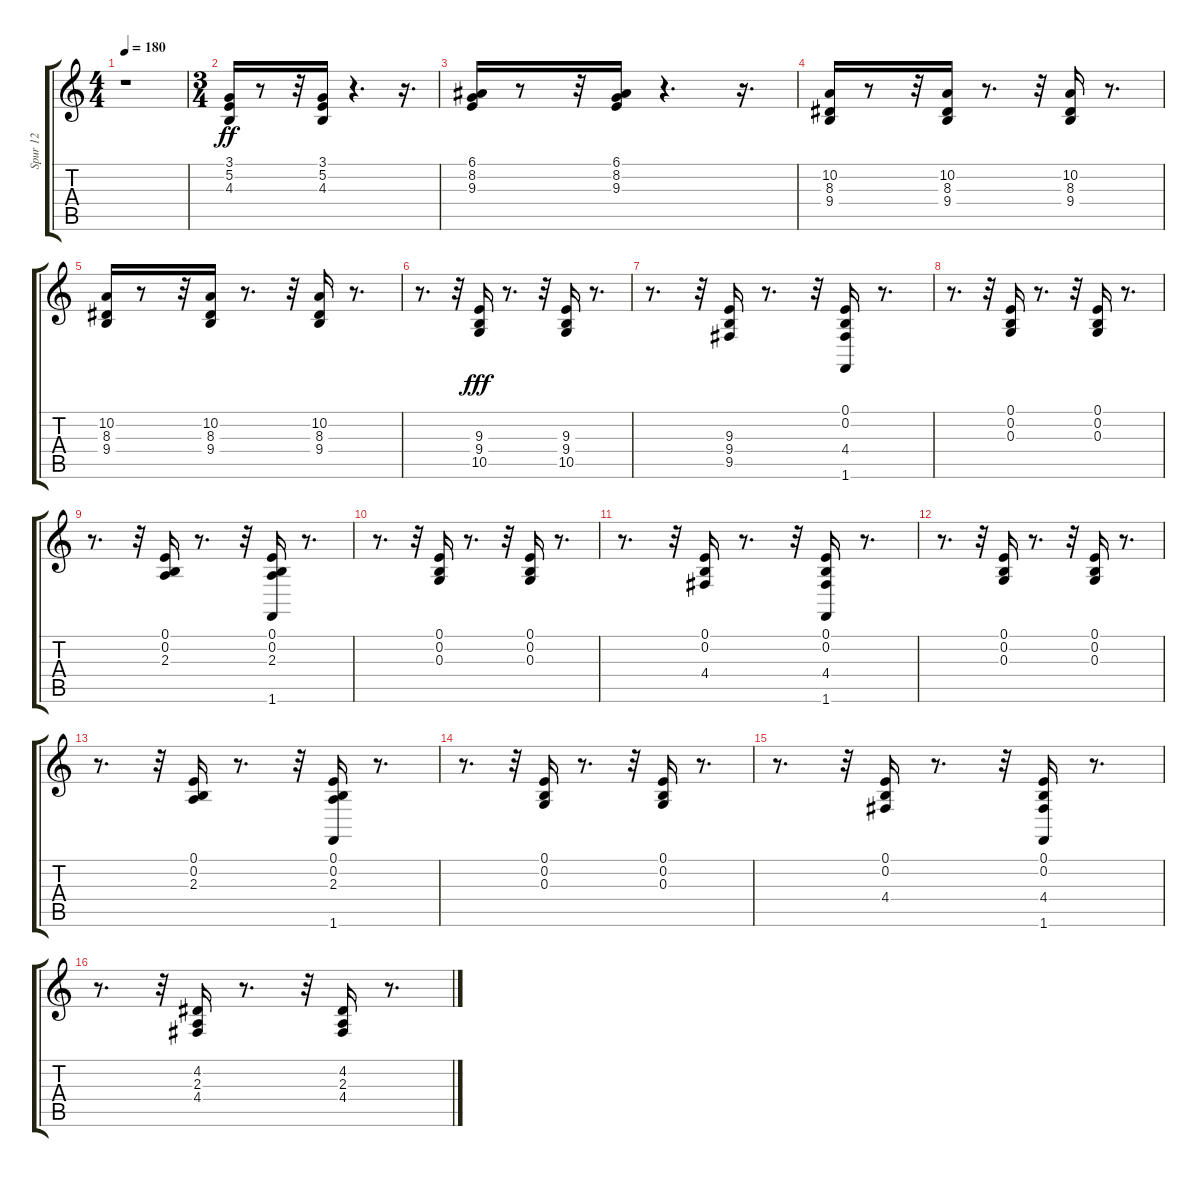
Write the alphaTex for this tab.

\track ("Spur 12" "Spur 12") {instrument stringensemble1}
\staff {score tabs}
\tuning (E4 B3 G3 D3 A2 E2) {hide}
\ts (4 4)
\tempo 180
\clef g2
\ks c
r.1{dy ff instrument stringensemble1} |
\ts (3 4)
(3.1 5.2 4.3).16 r.8 r.32 (3.1 5.2 4.3).16 r.4{d} r.16{d} |
(6.1 8.2 9.3).16 r.8 r.32 (6.1 8.2 9.3).16 r.4{d} r.16{d} |
(10.2 8.3 9.4).16 r.8 r.32 (10.2 8.3 9.4).16 r.8{d} r.32 (10.2 8.3 9.4).16 r.8{d} |
(10.2 8.3 9.4).16 r.8 r.32 (10.2 8.3 9.4).16 r.8{d} r.32 (10.2 8.3 9.4).16 r.8{d} |
r.8{d} r.32 (9.3 9.4 10.5).16{dy fff} r.8{d} r.32 (9.3 9.4 10.5).16 r.8{d} |
r.8{d} r.32 (9.3 9.4 9.5).16 r.8{d} r.32 (0.1 0.2 4.4 1.6).16 r.8{d} |
r.8{d} r.32 (0.1 0.2 0.3).16 r.8{d} r.32 (0.1 0.2 0.3).16 r.8{d} |
r.8{d} r.32 (0.1 0.2 2.3).16 r.8{d} r.32 (0.1 0.2 2.3 1.6).16 r.8{d} |
r.8{d} r.32 (0.1 0.2 0.3).16 r.8{d} r.32 (0.1 0.2 0.3).16 r.8{d} |
r.8{d} r.32 (0.1 0.2 4.4).16 r.8{d} r.32 (0.1 0.2 4.4 1.6).16 r.8{d} |
r.8{d} r.32 (0.1 0.2 0.3).16 r.8{d} r.32 (0.1 0.2 0.3).16 r.8{d} |
r.8{d} r.32 (0.1 0.2 2.3).16 r.8{d} r.32 (0.1 0.2 2.3 1.6).16 r.8{d} |
r.8{d} r.32 (0.1 0.2 0.3).16 r.8{d} r.32 (0.1 0.2 0.3).16 r.8{d} |
r.8{d} r.32 (0.1 0.2 4.4).16 r.8{d} r.32 (0.1 0.2 4.4 1.6).16 r.8{d} |
r.8{d} r.32 (4.2 2.3 4.4).16 r.8{d} r.32 (4.2 2.3 4.4).16 r.8{d}
